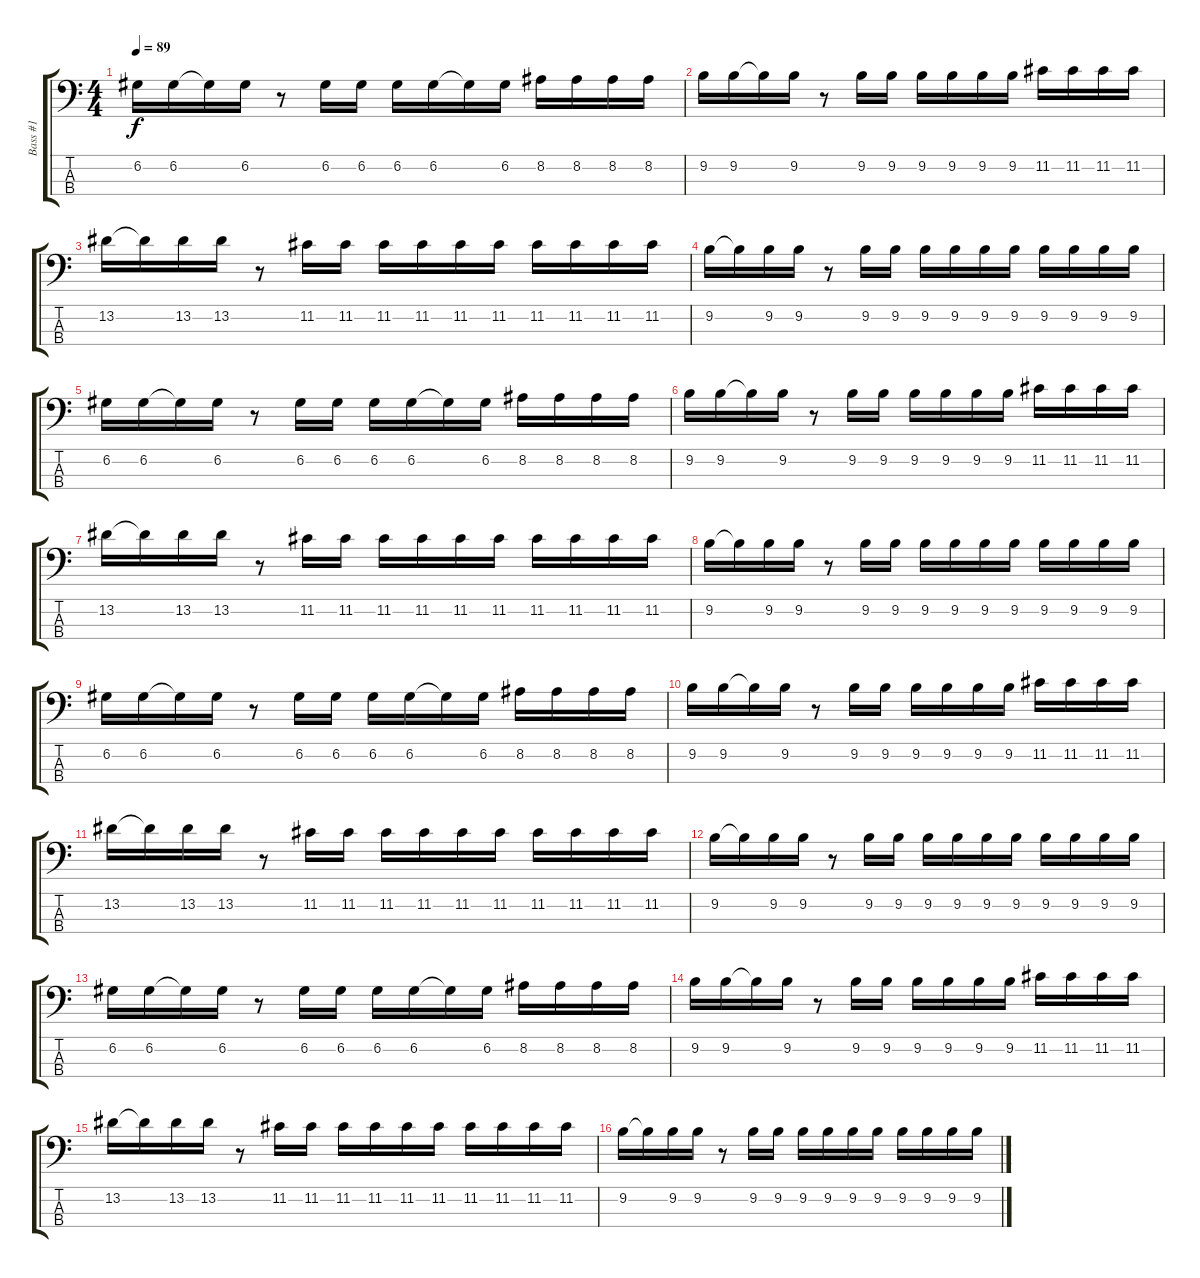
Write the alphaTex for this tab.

\track ("Bass #1" "Bass #1") {instrument electricbassfinger}
\staff {score tabs}
\tuning (G2 D2 A1 E1) {hide}
\ts (4 4)
\tempo 89
\clef f4
\ks c
6.2.16{dy f} 6.2.16 6.2{t}.16 6.2.16 r.8 6.2.16 6.2.16 6.2.16 6.2.16 6.2{t}.16 6.2.16 8.2.16 8.2.16 8.2.16 8.2.16 |
9.2.16 9.2.16 9.2{t}.16 9.2.16 r.8 9.2.16 9.2.16 9.2.16 9.2.16 9.2.16 9.2.16 11.2.16 11.2.16 11.2.16 11.2.16 |
13.2.16 13.2{t}.16 13.2.16 13.2.16 r.8 11.2.16 11.2.16 11.2.16 11.2.16 11.2.16 11.2.16 11.2.16 11.2.16 11.2.16 11.2.16 |
9.2.16 9.2{t}.16 9.2.16 9.2.16 r.8 9.2.16 9.2.16 9.2.16 9.2.16 9.2.16 9.2.16 9.2.16 9.2.16 9.2.16 9.2.16 |
6.2.16 6.2.16 6.2{t}.16 6.2.16 r.8 6.2.16 6.2.16 6.2.16 6.2.16 6.2{t}.16 6.2.16 8.2.16 8.2.16 8.2.16 8.2.16 |
9.2.16 9.2.16 9.2{t}.16 9.2.16 r.8 9.2.16 9.2.16 9.2.16 9.2.16 9.2.16 9.2.16 11.2.16 11.2.16 11.2.16 11.2.16 |
13.2.16 13.2{t}.16 13.2.16 13.2.16 r.8 11.2.16 11.2.16 11.2.16 11.2.16 11.2.16 11.2.16 11.2.16 11.2.16 11.2.16 11.2.16 |
9.2.16 9.2{t}.16 9.2.16 9.2.16 r.8 9.2.16 9.2.16 9.2.16 9.2.16 9.2.16 9.2.16 9.2.16 9.2.16 9.2.16 9.2.16 |
6.2.16 6.2.16 6.2{t}.16 6.2.16 r.8 6.2.16 6.2.16 6.2.16 6.2.16 6.2{t}.16 6.2.16 8.2.16 8.2.16 8.2.16 8.2.16 |
9.2.16 9.2.16 9.2{t}.16 9.2.16 r.8 9.2.16 9.2.16 9.2.16 9.2.16 9.2.16 9.2.16 11.2.16 11.2.16 11.2.16 11.2.16 |
13.2.16 13.2{t}.16 13.2.16 13.2.16 r.8 11.2.16 11.2.16 11.2.16 11.2.16 11.2.16 11.2.16 11.2.16 11.2.16 11.2.16 11.2.16 |
9.2.16 9.2{t}.16 9.2.16 9.2.16 r.8 9.2.16 9.2.16 9.2.16 9.2.16 9.2.16 9.2.16 9.2.16 9.2.16 9.2.16 9.2.16 |
6.2.16 6.2.16 6.2{t}.16 6.2.16 r.8 6.2.16 6.2.16 6.2.16 6.2.16 6.2{t}.16 6.2.16 8.2.16 8.2.16 8.2.16 8.2.16 |
9.2.16 9.2.16 9.2{t}.16 9.2.16 r.8 9.2.16 9.2.16 9.2.16 9.2.16 9.2.16 9.2.16 11.2.16 11.2.16 11.2.16 11.2.16 |
13.2.16 13.2{t}.16 13.2.16 13.2.16 r.8 11.2.16 11.2.16 11.2.16 11.2.16 11.2.16 11.2.16 11.2.16 11.2.16 11.2.16 11.2.16 |
9.2.16 9.2{t}.16 9.2.16 9.2.16 r.8 9.2.16 9.2.16 9.2.16 9.2.16 9.2.16 9.2.16 9.2.16 9.2.16 9.2.16 9.2.16
